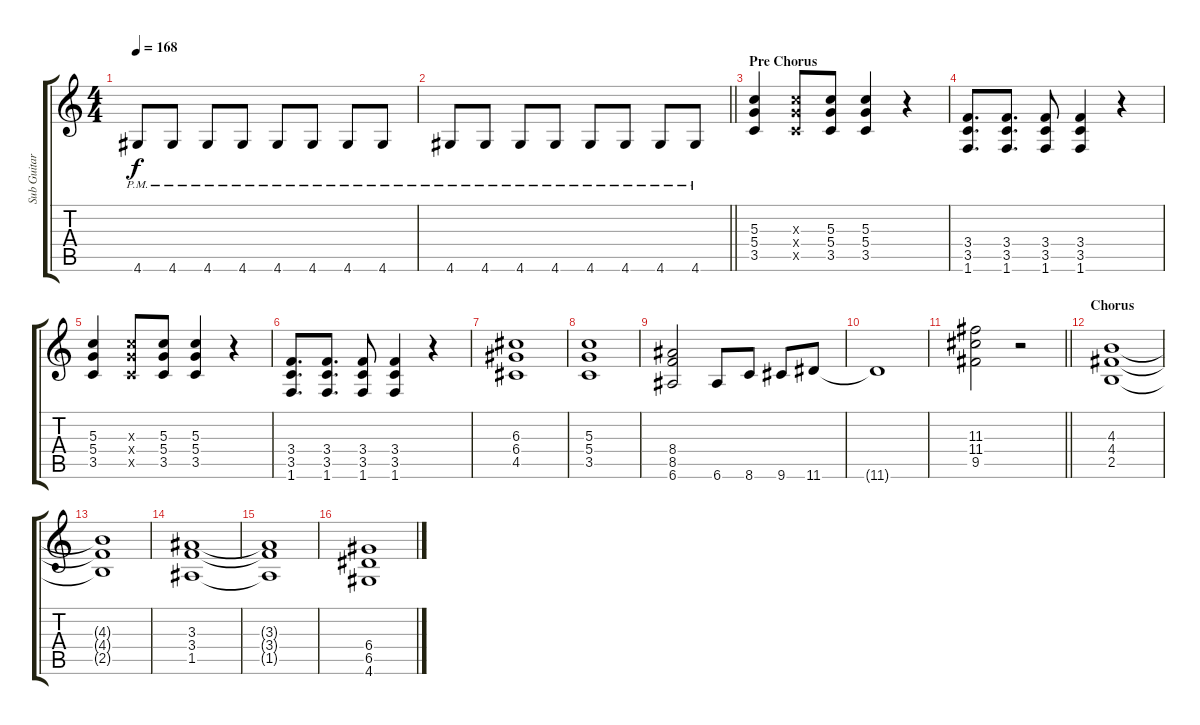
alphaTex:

\track ("Sub Guitar" "Sub Guitar") {instrument distortionguitar}
\staff {score tabs}
\tuning (E4 B3 G3 D3 A2 E2) {hide}
\ts (4 4)
\tempo 168
\clef g2
\ks c
4.6{pm}.8{dy f} 4.6{pm}.8 4.6{pm}.8 4.6{pm}.8 4.6{pm}.8 4.6{pm}.8 4.6{pm}.8 4.6{pm}.8 |
\barLineRight lightlight
4.6{pm}.8 4.6{pm}.8 4.6{pm}.8 4.6{pm}.8 4.6{pm}.8 4.6{pm}.8 4.6{pm}.8 4.6{pm}.8 |
\section ("" "Pre Chorus")
(5.3 5.4 3.5).4 (5.3{x} 5.4{x} 3.5{x}).8 (5.3 5.4 3.5).8 (5.3 5.4 3.5).4 r.4 |
(3.4 3.5 1.6).8{d} (3.4 3.5 1.6).8{d} (3.4 3.5 1.6).8 (3.4 3.5 1.6).4 r.4 |
(5.3 5.4 3.5).4 (5.3{x} 5.4{x} 3.5{x}).8 (5.3 5.4 3.5).8 (5.3 5.4 3.5).4 r.4 |
(3.4 3.5 1.6).8{d} (3.4 3.5 1.6).8{d} (3.4 3.5 1.6).8 (3.4 3.5 1.6).4 r.4 |
(6.3 6.4 4.5).1 |
(5.3 5.4 3.5).1 |
(8.4 8.5 6.6).2 6.6.8 8.6.8 9.6.8 11.6.8 |
11.6{t}.1 |
\barLineRight lightlight
(11.3 11.4 9.5).2 r.2 |
\section ("" "Chorus")
(4.3 4.4 2.5).1 |
(4.3{t} 4.4{t} 2.5{t}).1 |
(3.3 3.4 1.5).1 |
(3.3{t} 3.4{t} 1.5{t}).1 |
(6.4 6.5 4.6).1
